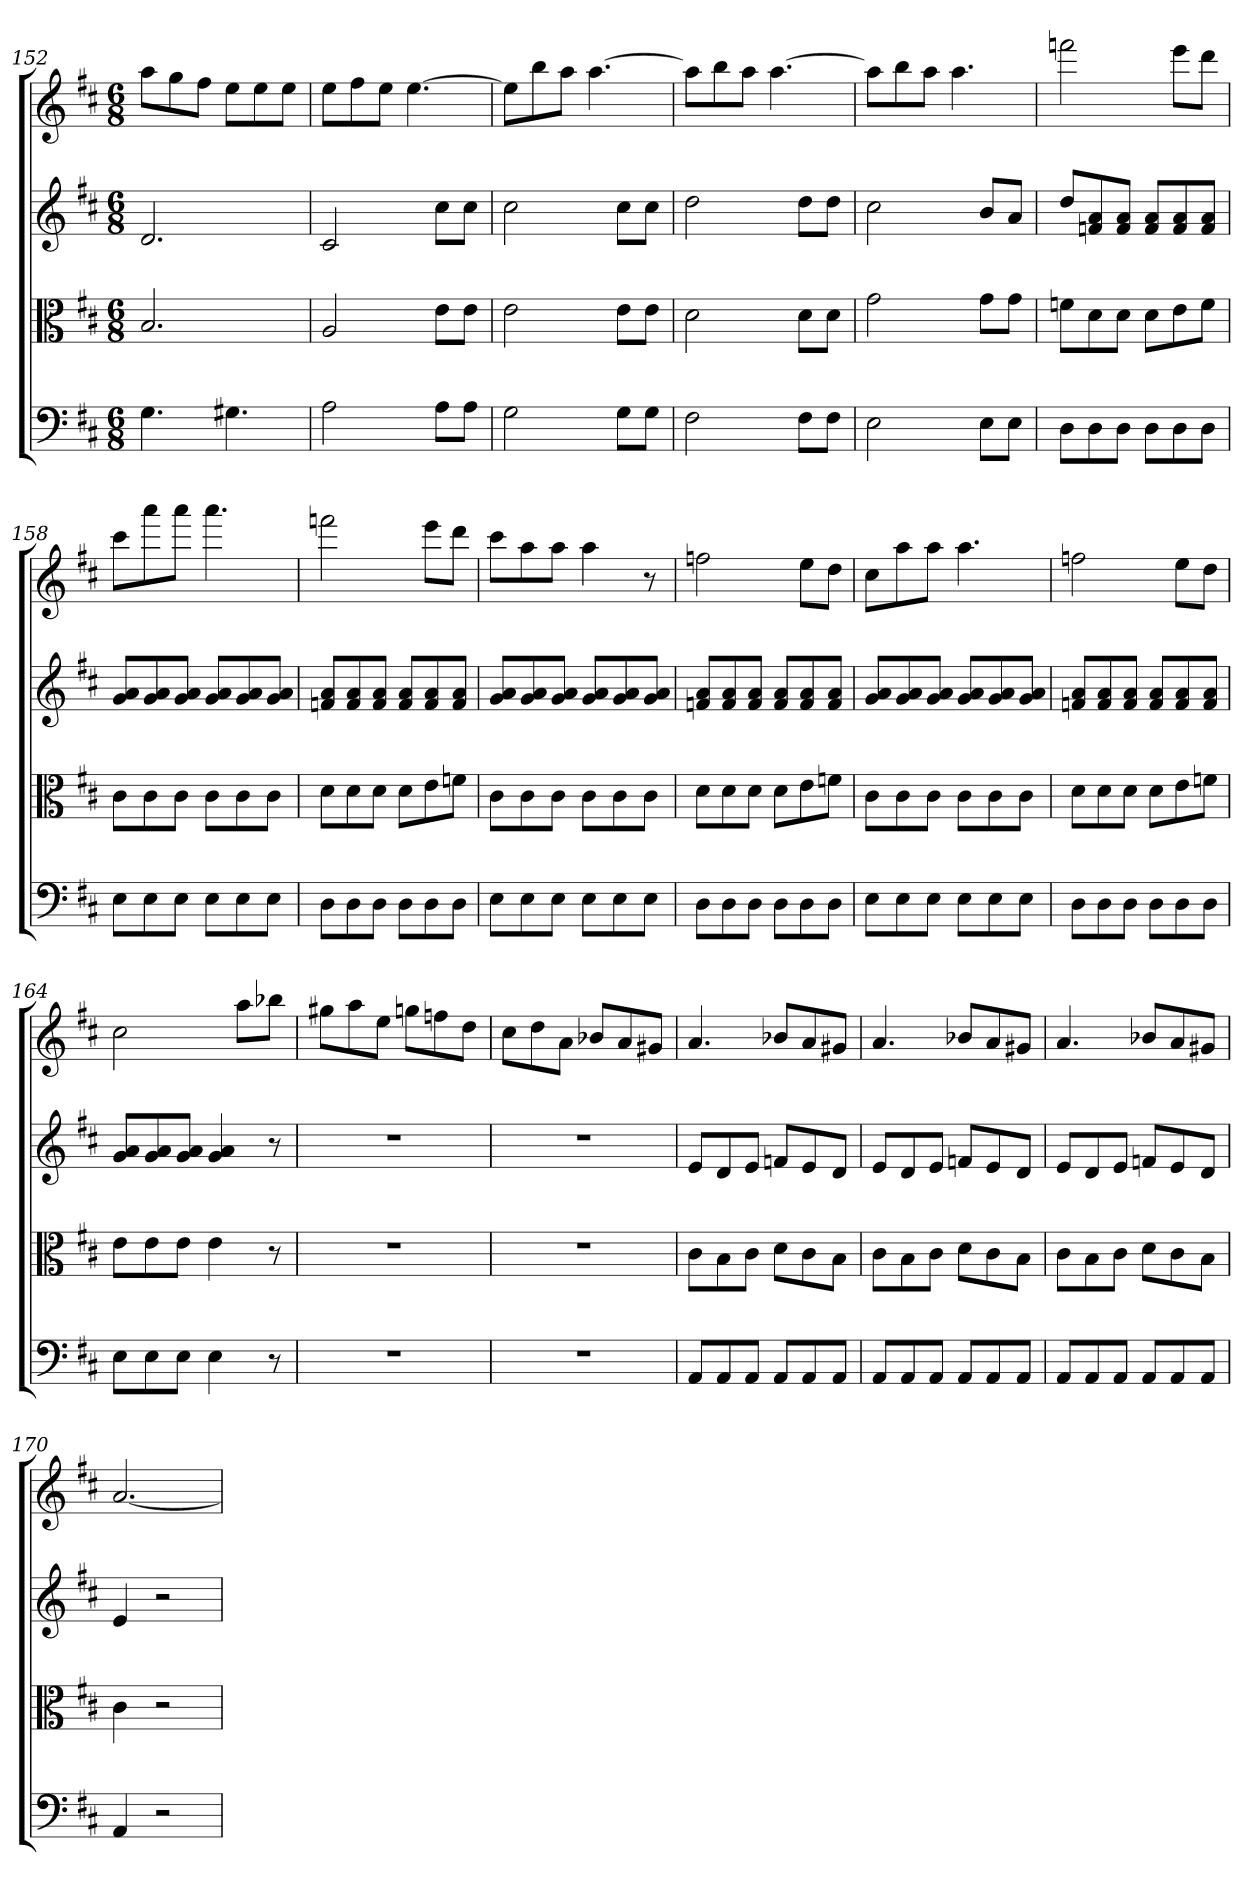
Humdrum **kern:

**kern	**kern	**kern	**kern
*part4	*part3	*part2	*part1
*staff4	*staff3	*staff2	*staff1
*clefF4	*clefC3	*	*
*k[f#c#]	*k[f#c#]	*k[f#c#]	*k[f#c#]
*D:	*D:	*D:	*D:
*M6/8	*M6/8	*M6/8	*M6/8
=152	=152	=152	=152
4.G	2.B	2.d	8aaL
.	.	.	8gg
.	.	.	8ff#J
4.G#X	.	.	8eeL
.	.	.	8ee
.	.	.	8eeJ
=153	=153	=153	=153
2A	2A	2c#	8eeL
.	.	.	8ff#
.	.	.	8eeJ
.	.	.	[4.ee
8A\L	8e\L	8cc#L	.
8A\J	8e\J	8cc#J	.
=154	=154	=154	=154
2G	2e	2cc#	8eeL]
.	.	.	8bb
.	.	.	8aaJ
.	.	.	[4.aa
8G\L	8e\L	8cc#L	.
8G\J	8e\J	8cc#J	.
=155	=155	=155	=155
2F#	2d	2dd	8aaL]
.	.	.	8bb
.	.	.	8aaJ
.	.	.	[4.aa
8F#\L	8d\L	8ddL	.
8F#\J	8d\J	8ddJ	.
=156	=156	=156	=156
2E	2g	2cc#	8aaL]
.	.	.	8bb
.	.	.	8aaJ
.	.	.	4.aa
8E\L	8g\L	8bL	.
8E\J	8g\J	8aJ	.
=157	=157	=157	=157
8D\L	8fn\L	8ddL	2fffn
8D\	8d\	8fn 8a	.
8D\J	8d\J	8f 8aJ	.
8D\L	8d\L	8f 8aL	.
8D\	8e\	8f 8a	8eeeL
8D\J	8f\J	8f 8aJ	8dddJ
=158	=158	=158	=158
8E\L	8c#\L	8g 8aL	8ccc#L
8E\	8c#\	8g 8a	8aaa
8E\J	8c#\J	8g 8aJ	8aaaJ
8E\L	8c#\L	8g 8aL	4.aaa
8E\	8c#\	8g 8a	.
8E\J	8c#\J	8g 8aJ	.
=159	=159	=159	=159
8D\L	8d\L	8fn 8aL	2fffn
8D\	8d\	8f 8a	.
8D\J	8d\J	8f 8aJ	.
8D\L	8d\L	8f 8aL	.
8D\	8e\	8f 8a	8eeeL
8D\J	8fn\J	8f 8aJ	8dddJ
=160	=160	=160	=160
8E\L	8c#\L	8g 8aL	8ccc#L
8E\	8c#\	8g 8a	8aa
8E\J	8c#\J	8g 8aJ	8aaJ
8E\L	8c#\L	8g 8aL	4aa
8E\	8c#\	8g 8a	.
8E\J	8c#\J	8g 8aJ	8r
=161	=161	=161	=161
8D\L	8d\L	8fn 8aL	2ffn
8D\	8d\	8f 8a	.
8D\J	8d\J	8f 8aJ	.
8D\L	8d\L	8f 8aL	.
8D\	8e\	8f 8a	8eeL
8D\J	8fn\J	8f 8aJ	8ddJ
=162	=162	=162	=162
8E\L	8c#\L	8g 8aL	8cc#L
8E\	8c#\	8g 8a	8aa
8E\J	8c#\J	8g 8aJ	8aaJ
8E\L	8c#\L	8g 8aL	4.aa
8E\	8c#\	8g 8a	.
8E\J	8c#\J	8g 8aJ	.
=163	=163	=163	=163
8D\L	8d\L	8fn 8aL	2ffn
8D\	8d\	8f 8a	.
8D\J	8d\J	8f 8aJ	.
8D\L	8d\L	8f 8aL	.
8D\	8e\	8f 8a	8eeL
8D\J	8fn\J	8f 8aJ	8ddJ
=164	=164	=164	=164
8E\L	8e\L	8g 8aL	2cc#
8E\	8e\	8g 8a	.
8E\J	8e\J	8g 8aJ	.
4E	4e	4g 4a	.
.	.	.	8aaL
8r	8r	8r	8bb-XJ
=165	=165	=165	=165
2.r	2.r	2.r	8gg#XL
.	.	.	8aa
.	.	.	8eeJ
.	.	.	8ggnL
.	.	.	8ffn
.	.	.	8ddJ
=166	=166	=166	=166
2.r	2.r	2.r	8cc#L
.	.	.	8dd
.	.	.	8aJ
.	.	.	8b-XL
.	.	.	8a
.	.	.	8g#XJ
=167	=167	=167	=167
8AA/L	8c#\L	8eL	4.a
8AA/	8B\	8d	.
8AA/J	8c#\J	8eJ	.
8AA/L	8d\L	8fnL	8b-XL
8AA/	8c#\	8e	8a
8AA/J	8B\J	8dJ	8g#XJ
=168	=168	=168	=168
8AA/L	8c#\L	8eL	4.a
8AA/	8B\	8d	.
8AA/J	8c#\J	8eJ	.
8AA/L	8d\L	8fnL	8b-XL
8AA/	8c#\	8e	8a
8AA/J	8B\J	8dJ	8g#XJ
=169	=169	=169	=169
8AA/L	8c#\L	8eL	4.a
8AA/	8B\	8d	.
8AA/J	8c#\J	8eJ	.
8AA/L	8d\L	8fnL	8b-XL
8AA/	8c#\	8e	8a
8AA/J	8B\J	8dJ	8g#XJ
=170	=170	=170	=170
4AA	4c#	4e	[2.a
2r	2r	2r	.
=	=	=	=
*-	*-	*-	*-
